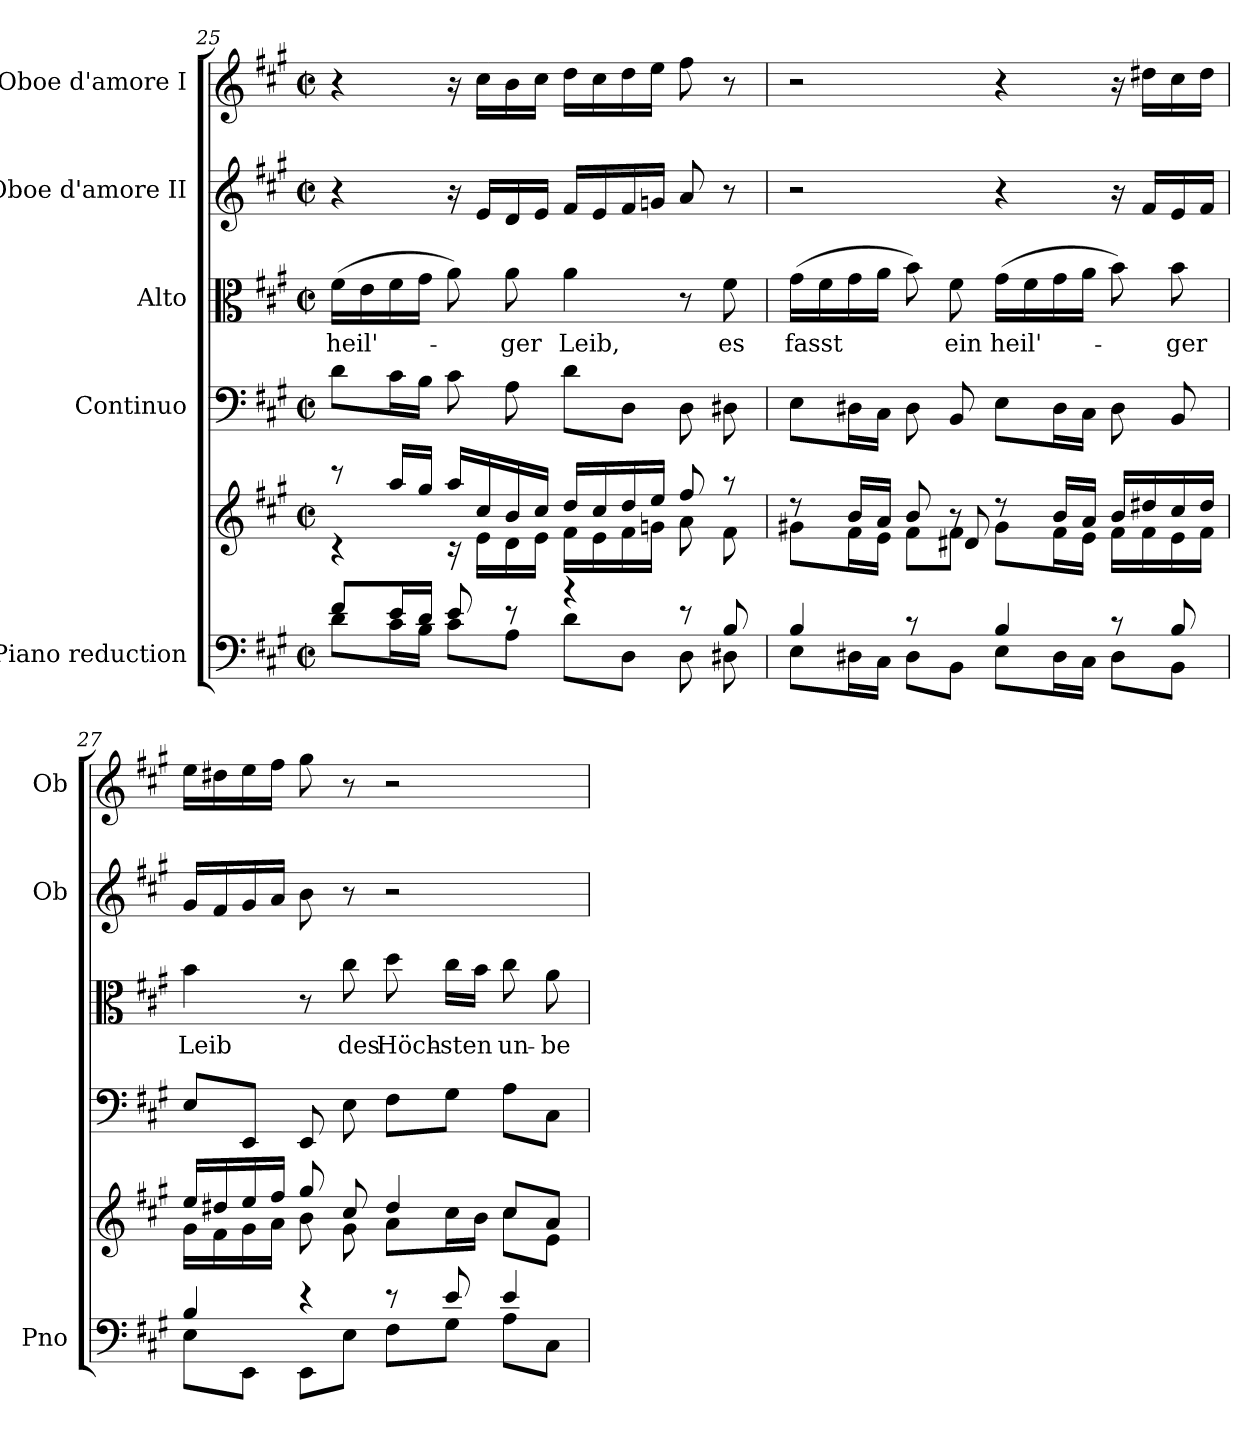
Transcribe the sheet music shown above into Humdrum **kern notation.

**kern	**kern	**kern	**kern	**text	**kern	**kern
*part5	*part5	*part4	*part3	*part3	*part2	*part1
*staff6	*staff5	*staff4	*staff3	*staff3	*staff2	*staff1
*I"Piano reduction	*	*I"Continuo	*I"Alto	*	*I"Oboe d'amore II	*I"Oboe d'amore I
*I'Pno	*	*	*	*	*I'Ob	*I'Ob
*clefF4	*clefG2	*clefF4	*clefC3	*	*clefG2	*clefG2
*k[f#c#g#]	*k[f#c#g#]	*k[f#c#g#]	*k[f#c#g#]	*	*k[f#c#g#]	*k[f#c#g#]
*M2/2	*M2/2	*M2/2	*M2/2	*	*M2/2	*M2/2
*met(c|)	*met(c|)	*met(c|)	*met(c|)	*	*met(c|)	*met(c|)
=25	=25	=25	=25	=25	=25	=25
*^	*^	*	*	*	*	*
!	!	!	!	!	!	!LO:LY:b	!	!
8f#/L	8d\L	8r	4r	8d\L	(16f#\LL	heil'-	4r	4r
.	.	.	.	.	16e\	.	.	.
16e/L	16c#\L	16aa/LL	.	16c#\L	16f#\	.	.	.
16d/JJ	16B\JJ	16gg#/JJ	.	16B\JJ	16g#\JJ	.	.	.
8e/	8c#\L	16aa/LL	16r	8c#\	8a\)	.	16r	16r
.	.	16cc#/	16e\LL	.	.	.	16e/LL	16cc#\LL
!	!	!	!	!	!	!LO:LY:b	!	!
8r	8A\J	16b/	16d\	8A\	8a\	-ger	16d/	16b\
.	.	16cc#/JJ	16e\JJ	.	.	.	16e/JJ	16cc#\JJ
!	!	!	!	!	!	!LO:LY:b	!	!
4r	8d\L	16dd/LL	16f#\LL	8d\L	4a\	Leib,	16f#/LL	16dd\LL
.	.	16cc#/	16e\	.	.	.	16e/	16cc#\
.	8D\J	16dd/	16f#\	8D\J	.	.	16f#/	16dd\
.	.	16ee/JJ	16gn\JJ	.	.	.	16gn/JJ	16ee\JJ
8r	8D\	8ff#/	8a\	8D\	8r	.	8a/	8ff#\
!	!	!	!	!	!	!LO:LY:b	!	!
8B/	8D#X\	8r	8f#\	8D#X\	8f#\	es	8r	8r
!!LO:PB:g=z
=26	=26	=26	=26	=26	=26	=26	=26	=26
*	*	*	*^	*	*	*	*	*
!	!	!	!	!	!	!	!LO:LY:b	!	!
4B/	8E\L	8r	8g#X\L	4.ryy	8E\L	(16g#\LL	fasst	2r	2r
.	.	.	.	.	.	16f#\	.	.	.
.	16D#X\L	16b/LL	16f#\L	.	16D#X\L	16g#\	.	.	.
.	16C#\JJ	16a/JJ	16e\JJ	.	16C#\JJ	16a\JJ	.	.	.
8r	8D#\L	8b/	8f#\L	.	8D#\	8b\)	.	.	.
!	!	!	!	!	!	!	!LO:LY:b	!	!
8ryy	8BB\J	8r	8f#\J	8d#X/	8BB/	8f#\	ein	.	.
!	!	!	!	!	!	!	!LO:LY:b	!	!
4B/	8E\L	8r	8g#\L	2ryy	8E\L	(16g#\LL	heil'-	4r	4r
.	.	.	.	.	.	16f#\	.	.	.
.	16D#\L	16b/LL	16f#\L	.	16D#\L	16g#\	.	.	.
.	16C#\JJ	16a/JJ	16e\JJ	.	16C#\JJ	16a\JJ	.	.	.
8r	8D#\L	16b/LL	16f#\LL	.	8D#\	8b\)	.	16r	16r
.	.	16dd#X/	16f#\	.	.	.	.	16f#/LL	16dd#X\LL
!	!	!	!	!	!	!	!LO:LY:b	!	!
8B/	8BB\J	16cc#/	16e\	.	8BB/	8b\	-ger	16e/	16cc#\
.	.	16dd#/JJ	16f#\JJ	.	.	.	.	16f#/JJ	16dd#\JJ
*	*	*	*v	*v	*	*	*	*	*
=27	=27	=27	=27	=27	=27	=27	=27	=27
!	!	!	!	!	!	!LO:LY:b	!	!
4B/	8E\L	16ee/LL	16g#\LL	8E/L	4b\	Leib	16g#/LL	16ee\LL
.	.	16dd#X/	16f#\	.	.	.	16f#/	16dd#X\
.	8EE\J	16ee/	16g#\	8EE/J	.	.	16g#/	16ee\
.	.	16ff#/JJ	16a\JJ	.	.	.	16a/JJ	16ff#\JJ
4r	8EE\L	8gg#/	8b\	8EE/	8r	.	8b\	8gg#\
!	!	!	!	!	!	!LO:LY:b	!	!
.	8E\J	8cc#/	8g#\	8E\	8cc#\	des	8r	8r
!	!	!	!	!	!	!LO:LY:b	!	!
8r	8F#\L	4dd#/	8a\L	8F#\L	8dd\	Höch-	2r	2r
!	!	!	!	!	!	!LO:LY:b	!	!
8e/	8G#\J	.	16cc#\L	8G#\J	16cc#\LL	-sten	.	.
.	.	.	16b\JJ	.	16b\JJ	.	.	.
!	!	!	!	!	!	!LO:LY:b	!	!
4e/	8A\L	8cc#/L	8cc#\L	8A\L	8cc#\	un-	.	.
!	!	!	!	!	!	!LO:LY:b	!	!
.	8C#\J	8a/J	8e\J	8C#\J	8a\	-be-	.	.
*v	*v	*	*	*	*	*	*	*
*	*v	*v	*	*	*	*	*
=	=	=	=	=	=	=
*-	*-	*-	*-	*-	*-	*-
